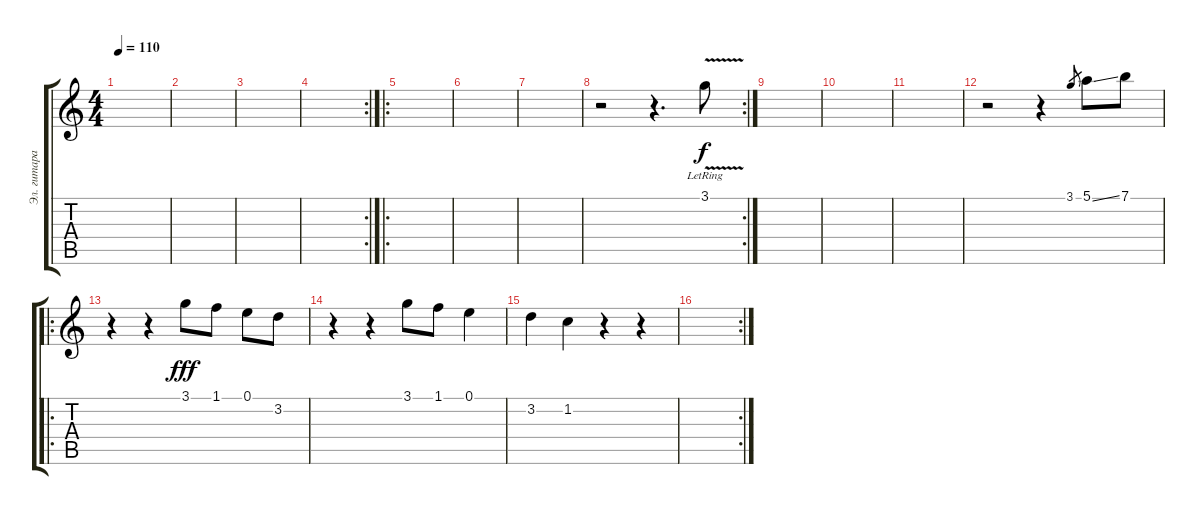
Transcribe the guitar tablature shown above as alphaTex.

\track ("Эл. гитара" "Эл. гитара") {instrument electricguitarjazz}
\staff {score tabs}
\tuning (E4 B3 G3 D3 A2 E2) {hide}
\ts (4 4)
\tempo 110
\clef g2
\ks c
|
|
|
\rc 2
|
\ro
|
|
|
\rc 2
r.2 r.4{d} 3.1{v lr}.8 |
|
|
|
r.2 r.4 3.1.8{gr} 5.1{ss}.8 7.1.8 |
\ro
r.4 r.4 3.1.8{dy fff} 1.1.8 0.1.8 3.2.8 |
r.4 r.4 3.1.8 1.1.8 0.1.4 |
3.2.4 1.2.4 r.4 r.4 |
\rc 2
